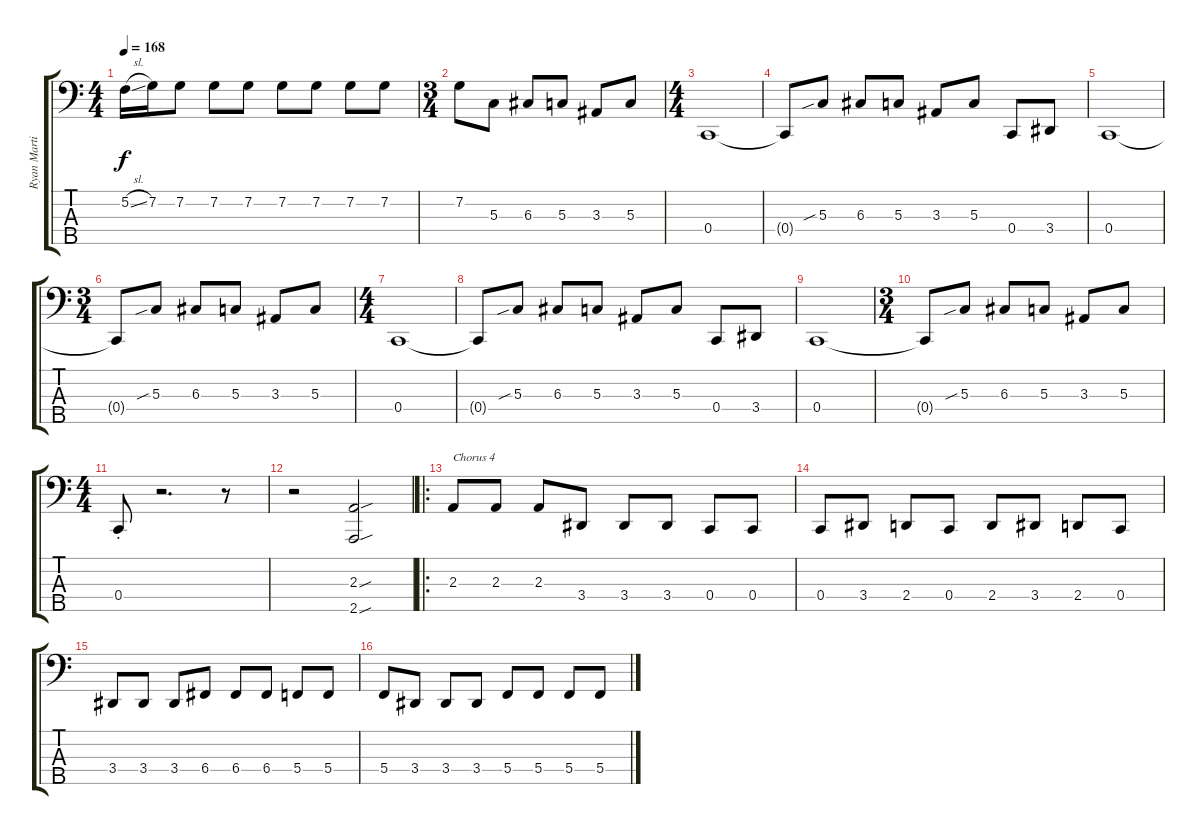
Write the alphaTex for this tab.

\track ("Ryan Martinie" "Ryan Marti") {instrument electricbassfinger}
\staff {score tabs}
\tuning (F2 C2 G1 C1 G0) {hide}
\ts (4 4)
\tempo 168
\clef f4
\ks c
5.2{sl}.16{dy f} 7.2.16 7.2.8 7.2.8 7.2.8 7.2.8 7.2.8 7.2.8 7.2.8 |
\ts (3 4)
7.2.8 5.3.8 6.3.8 5.3.8 3.3.8 5.3.8 |
\ts (4 4)
0.4.1 |
0.4{t}.8 5.3{sib}.8 6.3.8 5.3.8 3.3.8 5.3.8 0.4.8 3.4.8 |
0.4.1 |
\ts (3 4)
0.4{t}.8 5.3{sib}.8 6.3.8 5.3.8 3.3.8 5.3.8 |
\ts (4 4)
0.4.1 |
0.4{t}.8 5.3{sib}.8 6.3.8 5.3.8 3.3.8 5.3.8 0.4.8 3.4.8 |
0.4.1 |
\ts (3 4)
0.4{t}.8 5.3{sib}.8 6.3.8 5.3.8 3.3.8 5.3.8 |
\ts (4 4)
0.4{st}.8 r.2{d} r.8 |
r.2{instrument slapbass1} (2.3{sou} 2.5{sou}).2 |
\ro
2.3.8{txt "Chorus 4" instrument electricbassfinger} 2.3.8 2.3.8 3.4.8 3.4.8 3.4.8 0.4.8 0.4.8 |
0.4.8 3.4.8 2.4.8 0.4.8 2.4.8 3.4.8 2.4.8 0.4.8 |
3.4.8 3.4.8 3.4.8 6.4.8 6.4.8 6.4.8 5.4.8 5.4.8 |
5.4.8 3.4.8 3.4.8 3.4.8 5.4.8 5.4.8 5.4.8 5.4.8
